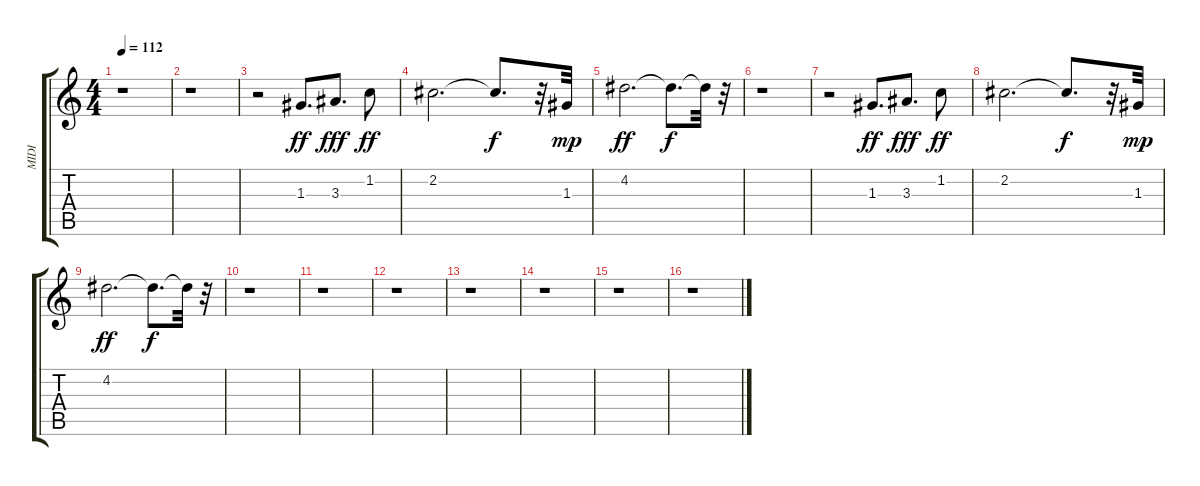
\track ("MIDI" "MIDI") {instrument acousticguitarsteel}
\staff {score tabs}
\tuning (E4 B3 G3 D3 A2 E2) {hide}
\ts (4 4)
\tempo 112
\clef g2
\ks c
r.1{dy ff} |
r.1 |
r.2 1.3.8{d} 3.3.8{d dy fff} 1.2.8{dy ff} |
2.2.2{d} 2.2{t}.8{d dy f} r.32 1.3.32{dy mp} |
4.2.2{d dy ff} 4.2{t}.8{d dy f} 4.2{t}.32 r.32 |
r.1 |
r.2 1.3.8{d dy ff} 3.3.8{d dy fff} 1.2.8{dy ff} |
2.2.2{d} 2.2{t}.8{d dy f} r.32 1.3.32{dy mp} |
4.2.2{d dy ff} 4.2{t}.8{d dy f} 4.2{t}.32 r.32 |
r.1 |
r.1 |
r.1 |
r.1 |
r.1 |
r.1 |
r.1
